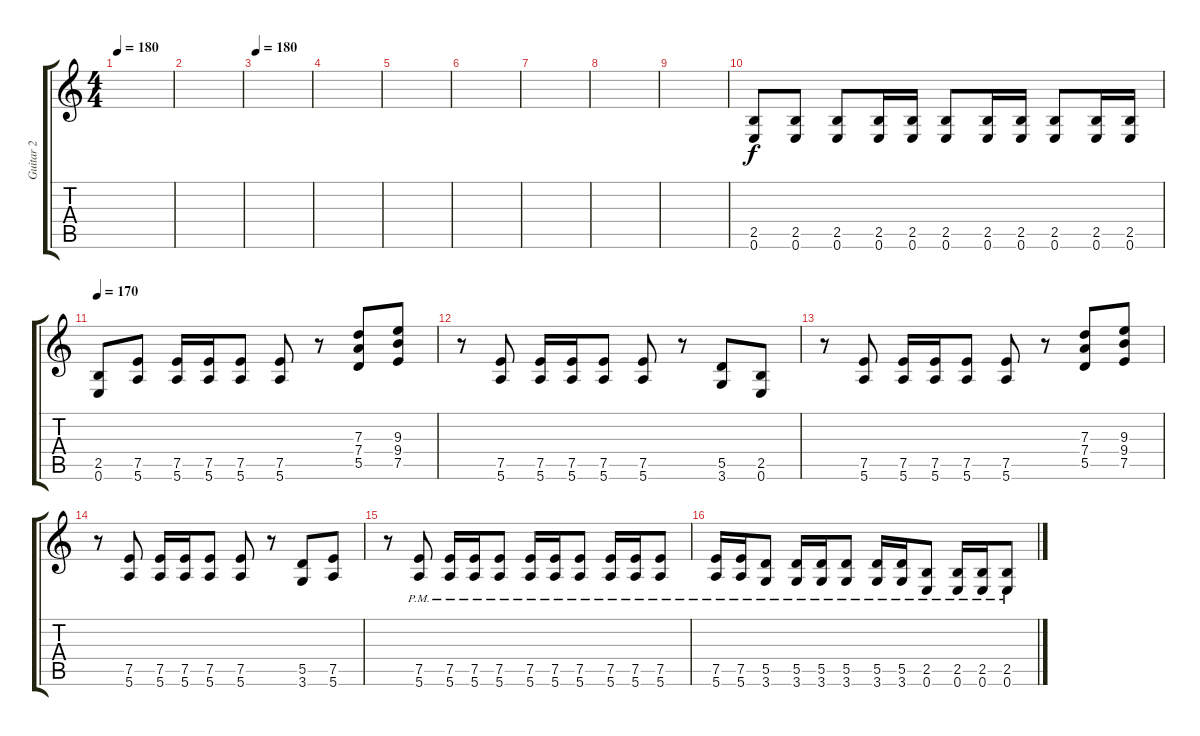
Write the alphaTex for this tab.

\track ("Guitar 2" "Guitar 2") {instrument distortionguitar}
\staff {score tabs}
\tuning (E4 B3 G3 D3 A2 E2) {hide}
\ts (4 4)
\tempo 180
\clef g2
\ks c
|
|
\tempo 180
|
|
|
|
|
|
|
(2.5 0.6).8 (2.5 0.6).8 (2.5 0.6).8 (2.5 0.6).16 (2.5 0.6).16 (2.5 0.6).8 (2.5 0.6).16 (2.5 0.6).16 (2.5 0.6).8 (2.5 0.6).16 (2.5 0.6).16 |
\tempo 170
(2.5 0.6).8 (7.5 5.6).8 (7.5 5.6).16 (7.5 5.6).16 (7.5 5.6).8 (7.5 5.6).8 r.8 (7.3 7.4 5.5).8 (9.3 9.4 7.5).8 |
r.8 (7.5 5.6).8 (7.5 5.6).16 (7.5 5.6).16 (7.5 5.6).8 (7.5 5.6).8 r.8 (5.5 3.6).8 (2.5 0.6).8 |
r.8 (7.5 5.6).8 (7.5 5.6).16 (7.5 5.6).16 (7.5 5.6).8 (7.5 5.6).8 r.8 (7.3 7.4 5.5).8 (9.3 9.4 7.5).8 |
r.8 (7.5 5.6).8 (7.5 5.6).16 (7.5 5.6).16 (7.5 5.6).8 (7.5 5.6).8 r.8 (5.5 3.6).8 (7.5 5.6).8 |
r.8 (7.5{pm} 5.6{pm}).8 (7.5{pm} 5.6{pm}).16 (7.5{pm} 5.6{pm}).16 (7.5{pm} 5.6{pm}).8 (7.5{pm} 5.6{pm}).16 (7.5{pm} 5.6{pm}).16 (7.5{pm} 5.6{pm}).8 (7.5{pm} 5.6{pm}).16 (7.5{pm} 5.6{pm}).16 (7.5{pm} 5.6{pm}).8 |
(7.5{pm} 5.6{pm}).16 (7.5{pm} 5.6{pm}).16 (5.5{pm} 3.6{pm}).8 (5.5{pm} 3.6{pm}).16 (5.5{pm} 3.6{pm}).16 (5.5{pm} 3.6{pm}).8 (5.5{pm} 3.6{pm}).16 (5.5{pm} 3.6{pm}).16 (2.5{pm} 0.6{pm}).8 (2.5{pm} 0.6{pm}).16 (2.5{pm} 0.6{pm}).16 (2.5{pm} 0.6{pm}).8
